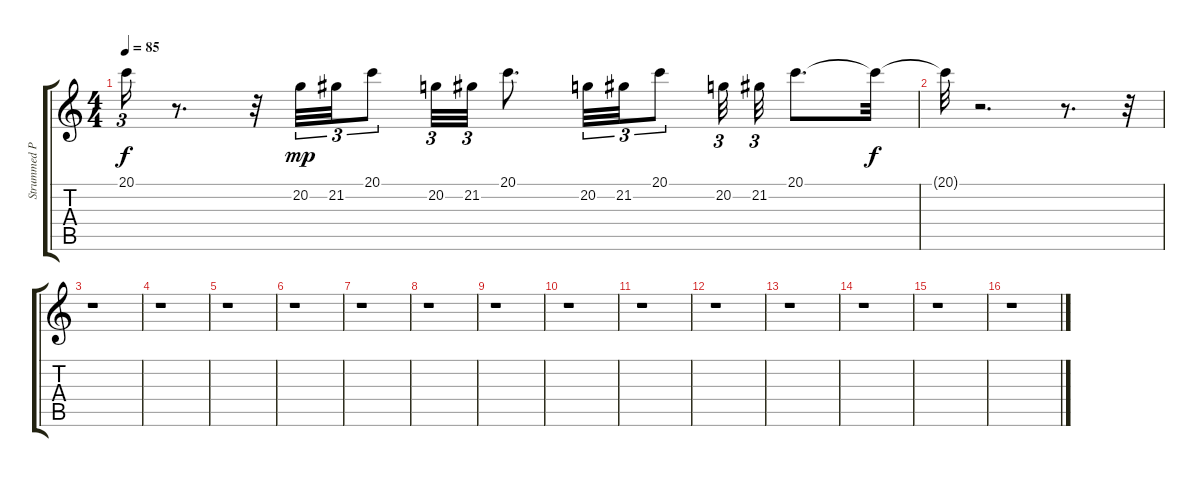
\track ("Strummed Piano 1" "Strummed P") {instrument harpsichord}
\staff {score tabs}
\tuning (E4 B3 G3 D3 A2 E2) {hide}
\ts (4 4)
\tempo 85
\clef g2
\ks c
20.1{t}.16{tu (3 2) dy f} r.8{d} r.32 20.2.32{tu (3 2) dy mp} 21.2.32{tu (3 2)} 20.1.8{tu (3 2)} 20.2.32{tu (3 2)} 21.2.32{tu (3 2)} 20.1.8{d} 20.2.32{tu (3 2)} 21.2.32{tu (3 2)} 20.1.8{tu (3 2)} 20.2.32{tu (3 2)} 21.2.32{tu (3 2)} 20.1.8{d} 20.1{t}.32{dy f} |
20.1{t}.32 r.2{d} r.8{d} r.32 |
r.1 |
r.1 |
r.1 |
r.1 |
r.1 |
r.1 |
r.1 |
r.1 |
r.1 |
r.1 |
r.1 |
r.1 |
r.1 |
r.1
